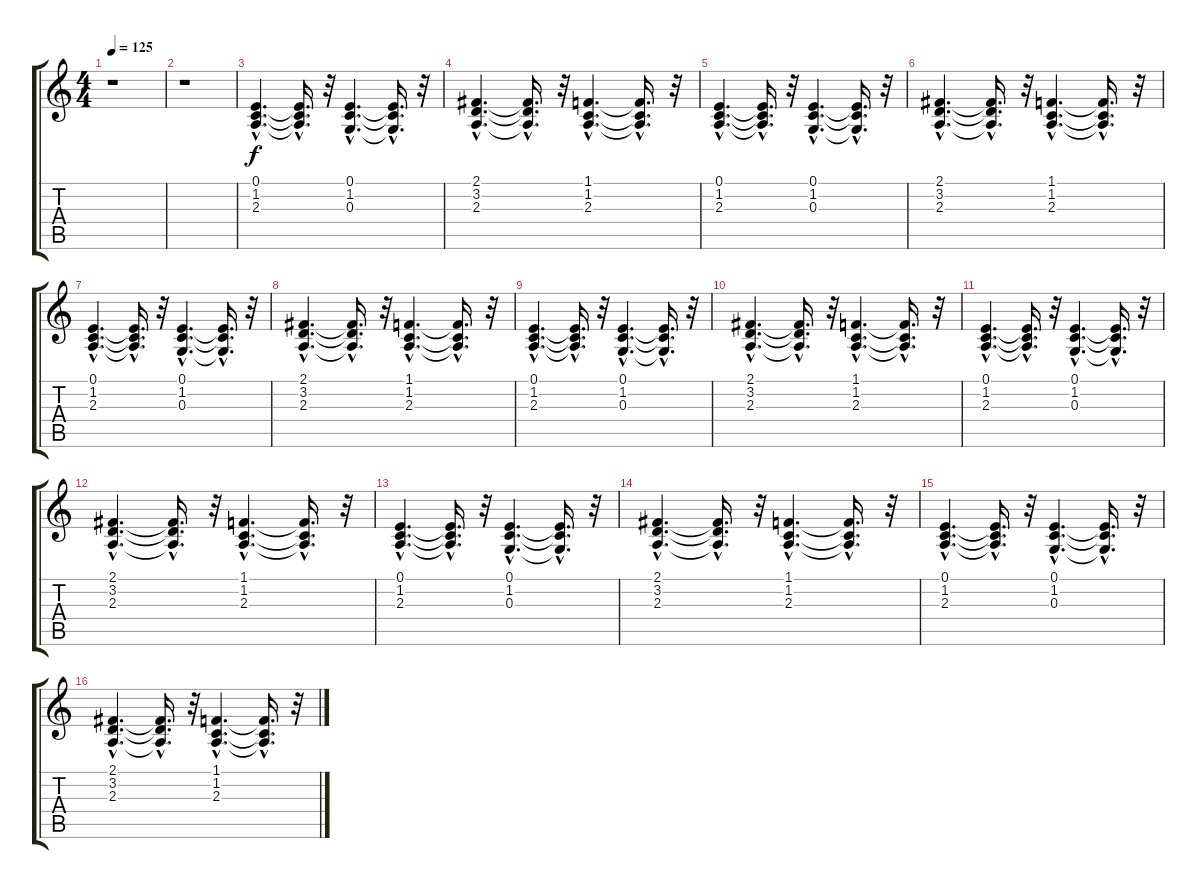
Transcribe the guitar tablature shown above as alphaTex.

\track "" {instrument stringensemble1}
\staff {score tabs}
\tuning (E4 B3 G3 D3 A2 E2) {hide}
\ts (4 4)
\tempo 125
\clef g2
\ks c
r.1{dy f instrument stringensemble1} |
r.1 |
(0.1{hac} 1.2{hac} 2.3{hac}).4{d} (0.1{hac t} 1.2{hac t} 2.3{hac t}).16{d} r.32 (0.1{hac} 1.2{hac} 0.3{hac}).4{d} (0.1{hac t} 1.2{hac t} 0.3{hac t}).16{d} r.32 |
(2.1{hac} 3.2{hac} 2.3{hac}).4{d} (2.1{hac t} 3.2{hac t} 2.3{hac t}).16{d} r.32 (1.1{hac} 1.2{hac} 2.3{hac}).4{d} (1.1{hac t} 1.2{hac t} 2.3{hac t}).16{d} r.32 |
(0.1{hac} 1.2{hac} 2.3{hac}).4{d} (0.1{hac t} 1.2{hac t} 2.3{hac t}).16{d} r.32 (0.1{hac} 1.2{hac} 0.3{hac}).4{d} (0.1{hac t} 1.2{hac t} 0.3{hac t}).16{d} r.32 |
(2.1{hac} 3.2{hac} 2.3{hac}).4{d} (2.1{hac t} 3.2{hac t} 2.3{hac t}).16{d} r.32 (1.1{hac} 1.2{hac} 2.3{hac}).4{d} (1.1{hac t} 1.2{hac t} 2.3{hac t}).16{d} r.32 |
(0.1{hac} 1.2{hac} 2.3{hac}).4{d} (0.1{hac t} 1.2{hac t} 2.3{hac t}).16{d} r.32 (0.1{hac} 1.2{hac} 0.3{hac}).4{d} (0.1{hac t} 1.2{hac t} 0.3{hac t}).16{d} r.32 |
(2.1{hac} 3.2{hac} 2.3{hac}).4{d} (2.1{hac t} 3.2{hac t} 2.3{hac t}).16{d} r.32 (1.1{hac} 1.2{hac} 2.3{hac}).4{d} (1.1{hac t} 1.2{hac t} 2.3{hac t}).16{d} r.32 |
(0.1{hac} 1.2{hac} 2.3{hac}).4{d} (0.1{hac t} 1.2{hac t} 2.3{hac t}).16{d} r.32 (0.1{hac} 1.2{hac} 0.3{hac}).4{d} (0.1{hac t} 1.2{hac t} 0.3{hac t}).16{d} r.32 |
(2.1{hac} 3.2{hac} 2.3{hac}).4{d} (2.1{hac t} 3.2{hac t} 2.3{hac t}).16{d} r.32 (1.1{hac} 1.2{hac} 2.3{hac}).4{d} (1.1{hac t} 1.2{hac t} 2.3{hac t}).16{d} r.32 |
(0.1{hac} 1.2{hac} 2.3{hac}).4{d} (0.1{hac t} 1.2{hac t} 2.3{hac t}).16{d} r.32 (0.1{hac} 1.2{hac} 0.3{hac}).4{d} (0.1{hac t} 1.2{hac t} 0.3{hac t}).16{d} r.32 |
(2.1{hac} 3.2{hac} 2.3{hac}).4{d} (2.1{hac t} 3.2{hac t} 2.3{hac t}).16{d} r.32 (1.1{hac} 1.2{hac} 2.3{hac}).4{d} (1.1{hac t} 1.2{hac t} 2.3{hac t}).16{d} r.32 |
(0.1{hac} 1.2{hac} 2.3{hac}).4{d} (0.1{hac t} 1.2{hac t} 2.3{hac t}).16{d} r.32 (0.1{hac} 1.2{hac} 0.3{hac}).4{d} (0.1{hac t} 1.2{hac t} 0.3{hac t}).16{d} r.32 |
(2.1{hac} 3.2{hac} 2.3{hac}).4{d} (2.1{hac t} 3.2{hac t} 2.3{hac t}).16{d} r.32 (1.1{hac} 1.2{hac} 2.3{hac}).4{d} (1.1{hac t} 1.2{hac t} 2.3{hac t}).16{d} r.32 |
(0.1{hac} 1.2{hac} 2.3{hac}).4{d} (0.1{hac t} 1.2{hac t} 2.3{hac t}).16{d} r.32 (0.1{hac} 1.2{hac} 0.3{hac}).4{d} (0.1{hac t} 1.2{hac t} 0.3{hac t}).16{d} r.32 |
(2.1{hac} 3.2{hac} 2.3{hac}).4{d} (2.1{hac t} 3.2{hac t} 2.3{hac t}).16{d} r.32 (1.1{hac} 1.2{hac} 2.3{hac}).4{d} (1.1{hac t} 1.2{hac t} 2.3{hac t}).16{d} r.32
